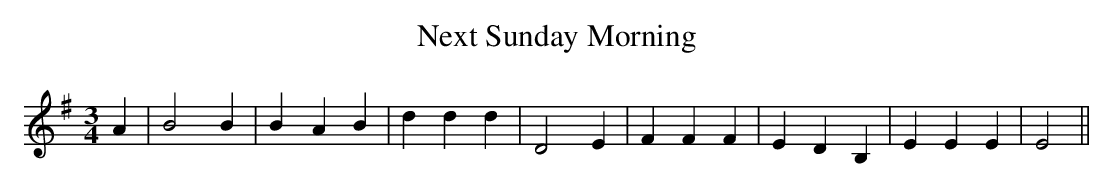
X:1
T:Next Sunday Morning
M:3/4
L:1/4
K:G
 A| B2 B| B- A B| d d d| D2 E| F F F| E D B,| E E E| E2||
